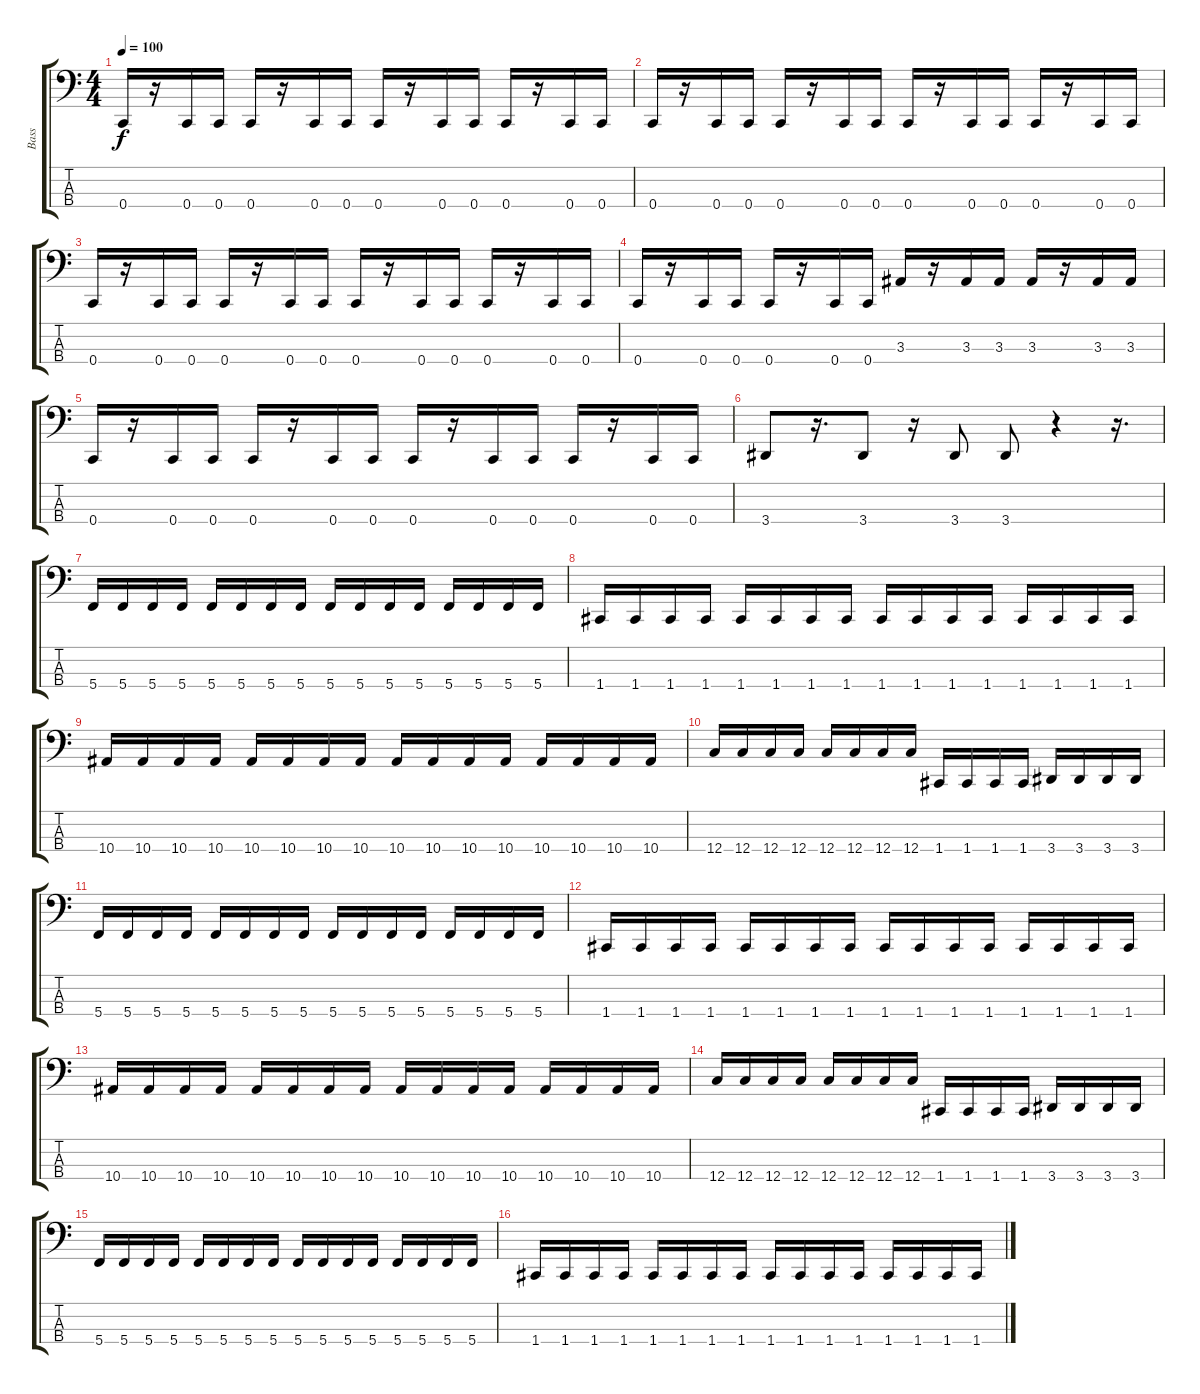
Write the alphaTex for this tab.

\track ("Bass" "Bass") {instrument electricbasspick}
\staff {score tabs}
\tuning (F2 C2 G1 C1) {hide}
\ts (4 4)
\tempo 100
\clef f4
\ks c
0.4.16{dy f} r.16 0.4.16 0.4.16 0.4.16 r.16 0.4.16 0.4.16 0.4.16 r.16 0.4.16 0.4.16 0.4.16 r.16 0.4.16 0.4.16 |
0.4.16 r.16 0.4.16 0.4.16 0.4.16 r.16 0.4.16 0.4.16 0.4.16 r.16 0.4.16 0.4.16 0.4.16 r.16 0.4.16 0.4.16 |
0.4.16 r.16 0.4.16 0.4.16 0.4.16 r.16 0.4.16 0.4.16 0.4.16 r.16 0.4.16 0.4.16 0.4.16 r.16 0.4.16 0.4.16 |
0.4.16 r.16 0.4.16 0.4.16 0.4.16 r.16 0.4.16 0.4.16 3.3.16 r.16 3.3.16 3.3.16 3.3.16 r.16 3.3.16 3.3.16 |
0.4.16 r.16 0.4.16 0.4.16 0.4.16 r.16 0.4.16 0.4.16 0.4.16 r.16 0.4.16 0.4.16 0.4.16 r.16 0.4.16 0.4.16 |
3.4.8 r.16{d} 3.4.8 r.16 3.4.8 3.4.8 r.4 r.16{d} |
5.4.16 5.4.16 5.4.16 5.4.16 5.4.16 5.4.16 5.4.16 5.4.16 5.4.16 5.4.16 5.4.16 5.4.16 5.4.16 5.4.16 5.4.16 5.4.16 |
1.4.16 1.4.16 1.4.16 1.4.16 1.4.16 1.4.16 1.4.16 1.4.16 1.4.16 1.4.16 1.4.16 1.4.16 1.4.16 1.4.16 1.4.16 1.4.16 |
10.4.16 10.4.16 10.4.16 10.4.16 10.4.16 10.4.16 10.4.16 10.4.16 10.4.16 10.4.16 10.4.16 10.4.16 10.4.16 10.4.16 10.4.16 10.4.16 |
12.4.16 12.4.16 12.4.16 12.4.16 12.4.16 12.4.16 12.4.16 12.4.16 1.4.16 1.4.16 1.4.16 1.4.16 3.4.16 3.4.16 3.4.16 3.4.16 |
5.4.16 5.4.16 5.4.16 5.4.16 5.4.16 5.4.16 5.4.16 5.4.16 5.4.16 5.4.16 5.4.16 5.4.16 5.4.16 5.4.16 5.4.16 5.4.16 |
1.4.16 1.4.16 1.4.16 1.4.16 1.4.16 1.4.16 1.4.16 1.4.16 1.4.16 1.4.16 1.4.16 1.4.16 1.4.16 1.4.16 1.4.16 1.4.16 |
10.4.16 10.4.16 10.4.16 10.4.16 10.4.16 10.4.16 10.4.16 10.4.16 10.4.16 10.4.16 10.4.16 10.4.16 10.4.16 10.4.16 10.4.16 10.4.16 |
12.4.16 12.4.16 12.4.16 12.4.16 12.4.16 12.4.16 12.4.16 12.4.16 1.4.16 1.4.16 1.4.16 1.4.16 3.4.16 3.4.16 3.4.16 3.4.16 |
5.4.16 5.4.16 5.4.16 5.4.16 5.4.16 5.4.16 5.4.16 5.4.16 5.4.16 5.4.16 5.4.16 5.4.16 5.4.16 5.4.16 5.4.16 5.4.16 |
1.4.16 1.4.16 1.4.16 1.4.16 1.4.16 1.4.16 1.4.16 1.4.16 1.4.16 1.4.16 1.4.16 1.4.16 1.4.16 1.4.16 1.4.16 1.4.16
